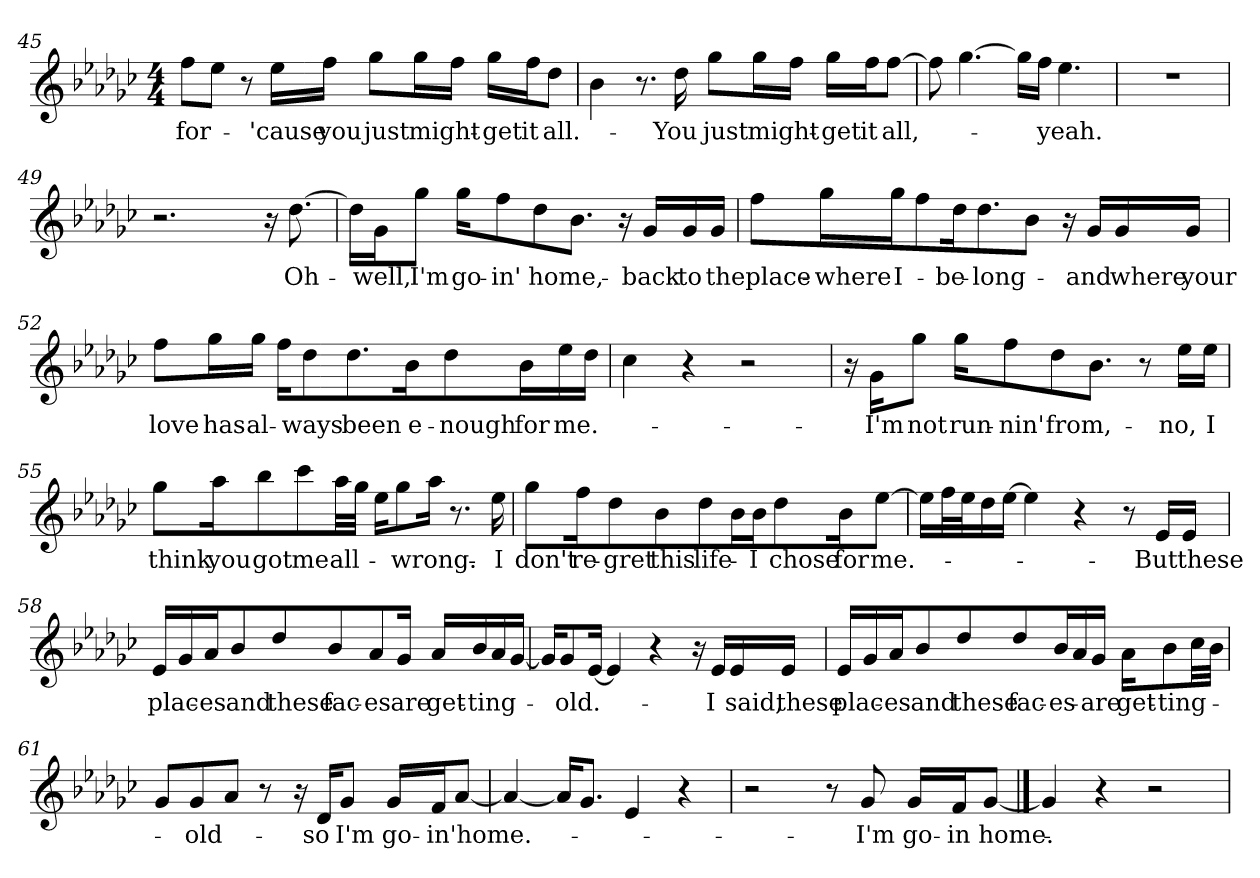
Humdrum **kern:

**kern	**text
*part1	*part1
*staff1	*staff1
*clefG2	*
*k[b-e-a-d-g-c-]	*
*G-:	*
*M4/4	*
=45	=45
8ff\L	for-
8ee-\J	.
8r	.
16ee-\LL	-'cause
16ff\JJ	you
8gg-\L	just
16gg-\L	might-
16ff\JJ	.
16gg-\LL	-get
16ff\J	it
8dd-\J	all.-
!!LO:LB:g=z
=46	=46
4b-\	.
8.r	.
16dd-\	-You
8gg-\L	just
16gg-\L	might-
16ff\JJ	.
16gg-\LL	-get
16ff\J	it
[8ff\J	all,-
=47	=47
8ff\]	.
[4.gg-\	.
16gg-\LL]	.
16ff\JJ	.
4.ee-\	-yeah.
=48	=48
1r	.
=49	=49
2.r	.
16r	.
[8.dd-\	Oh-
!!LO:LB:g=z
=50	=50
16dd-\LL]	.
16g-\J	-well,
8gg-\J	I'm
16gg-\KL	go-
8ff\	-in'
8dd-\	home,-
8.b-\J	.
16r	.
16g-/LL	back
16g-/	to
16g-/JJ	the
=51	=51
8ff\L	place-
16gg-\L	-where
16gg-\J	I-
8ff\	.
16dd-\K	-be-
8.dd-\	-long-
8b-\J	.
16r	.
16g-/LL	-and
16g-/	where
16g-/JJ	your
!!LO:LB:g=z
=52	=52
8ff\L	love
16gg-\L	has
16gg-\JJ	al-
16ff\KL	.
8dd-\	-ways
8.dd-\	been
16b-\K	e-
8dd-\	nough
16b-\L	for
16ee-\	me.-
16dd-\JJ	.
=53	=53
4cc-\	.
4r	.
2r	.
=54	=54
16r	.
16g-\KL	-I'm
8gg-\J	not
16gg-\KL	run-
8ff\	-nin'
8dd-\	from,-
8.b-\J	.
8r	.
16ee-\LL	-no,
16ee-\JJ	I
!!LO:LB:g=z
=55	=55
8gg-\L	think
16aa-\K	you
8bb-\	got
8ccc-\	me
32aa-\LL	all-
32gg-\JJJ	.
16ee-\KL	.
8gg-\	-wrong.-
16aa-\Jk	.
8.r	.
16ee-\	-I
=56	=56
8gg-\L	don't
16ff\K	re-
8dd-\	-gret
8b-\	this
8dd-\	life-
16b-\L	.
16b-\J	-I
8dd-\	chose
16b-\K	for
[8ee-\J	me.-
!!LO:LB:g=z
=57	=57
16ee-\LL]	.
32ff\L	.
32ee-\J	.
16dd-\	.
[16ee-\JJ	.
4ee-\]	.
4r	.
8r	.
16e-/LL	-But
16e-/JJ	these
=58	=58
16e-/LL	plac-
16g-/	.
16a-/J	-es
8b-/	and
8dd-/	these
8b-/	fac-
8a-/	-es
16g-/Jk	are
16a-/LL	get-
16b-/	-ting-
16a-/	.
[16g-/JJ	.
=59	=59
16g-/KL]	.
8g-/	-old.-
[16e-/Jk	.
4e-/]	.
4r	.
16r	.
16e-/LL	-I
16e-/	said,
16e-/JJ	these
!!LO:LB:g=z
=60	=60
16e-/LL	plac-
16g-/	.
16a-/J	-es
8b-/	and
8dd-/	these
8dd-/	fac-
16b-/L	-es-
16a-/	.
16g-/JJ	-are
16a-\KL	get-
8b-\	-ting-
32cc-\LL	.
32b-\JJJ	.
=61	=61
8g-/L	.
8g-/	-old-
8a-/J	.
8r	.
16r	.
16d-/KL	-so
8g-/J	I'm
16g-/LL	go-
16f/J	-in'home.-
[8a-/J	.
=62	=62
4a-/_	.
16a-/KL]	.
8.g-/J	.
4e-/	.
4r	.
!!LO:LB:g=z
=63	=63
2r	.
8r	.
8g-/	-I'm
16g-/LL	go-
16f/J	-in
[8g-/J	home.-
==64	==64
4g-/]	.
4r	.
2r	.
=	=
*-	*-
